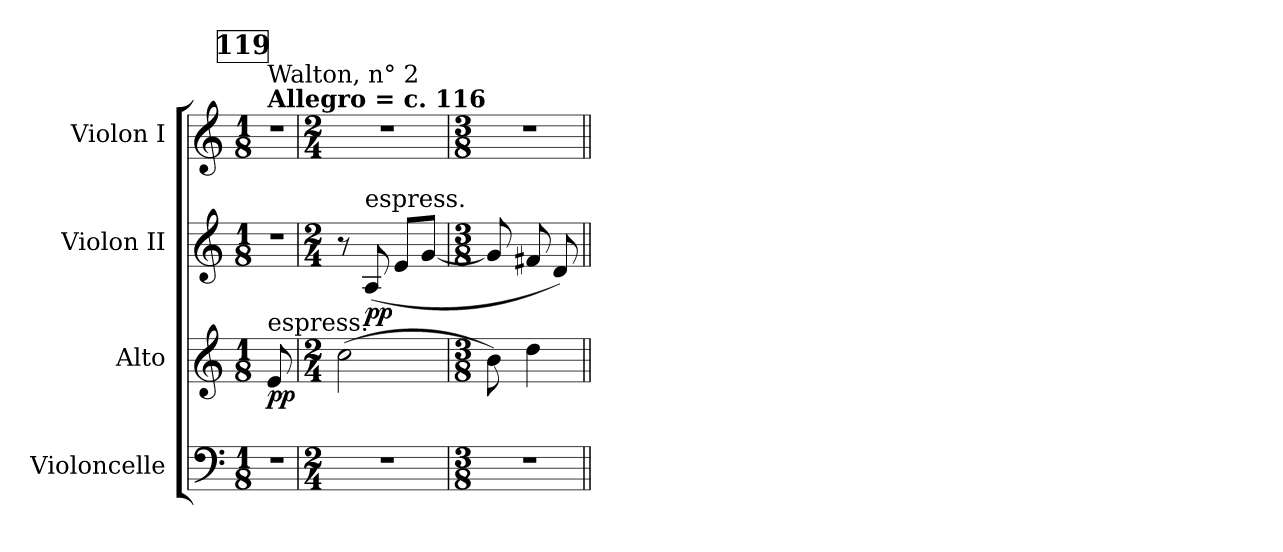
**kern	**kern	**dynam	**kern	**dynam	**kern
*part4	*part3	*part3	*part2	*part2	*part1
*staff4	*staff3	*staff3	*staff2	*staff2	*staff1
*I"Violoncelle	*I"Alto	*	*I"Violon II	*	*I"Violon I
*I'Vc.	*I'Alt.	*	*I'Vln. II	*	*I'Vln. I
!!LO:LB:g=z
*clefF4	*clefG2	*	*clefG2	*	*clefG2
*k[]	*k[]	*	*k[]	*	*k[]
*C:	*C:	*	*C:	*	*C:
*M1/8	*M1/8	*	*M1/8	*	*M1/8
!!LO:REH:place=s1:a:t=119
=237	=237	=237	=237	=237	=237
!	!	!	!	!	!LO:TX:a:B:t=Allegro   = c. 116
!	!	!	!	!	!LO:TX:a:t=Walton, n° 2
!	!LO:TX:a:t=espress.	!	!	!	!
!	!	!LO:DY:b	!	!	!
8r	8e/	pp	8r	.	8r
=238	=238	=238	=238	=238	=238
*M2/4	*M2/4	*	*M2/4	*	*M2/4
2r	(2cc\	.	8r	.	2r
!	!	!	!LO:TX:a:t=espress.	!	!
!	!	!	!	!LO:DY:b	!
.	.	.	(8A/	pp	.
.	.	.	8e/L	.	.
.	.	.	[<8g/J	.	.
=239	=239	=239	=239	=239	=239
*M3/8	*M3/8	*	*M3/8	*	*M3/8
4.r	8b\)	.	8g/]	.	4.r
.	4dd\	.	8f#X/	.	.
.	.	.	8d/)	.	.
=||	=||	=||	=||	=||	=||
*-	*-	*-	*-	*-	*-
